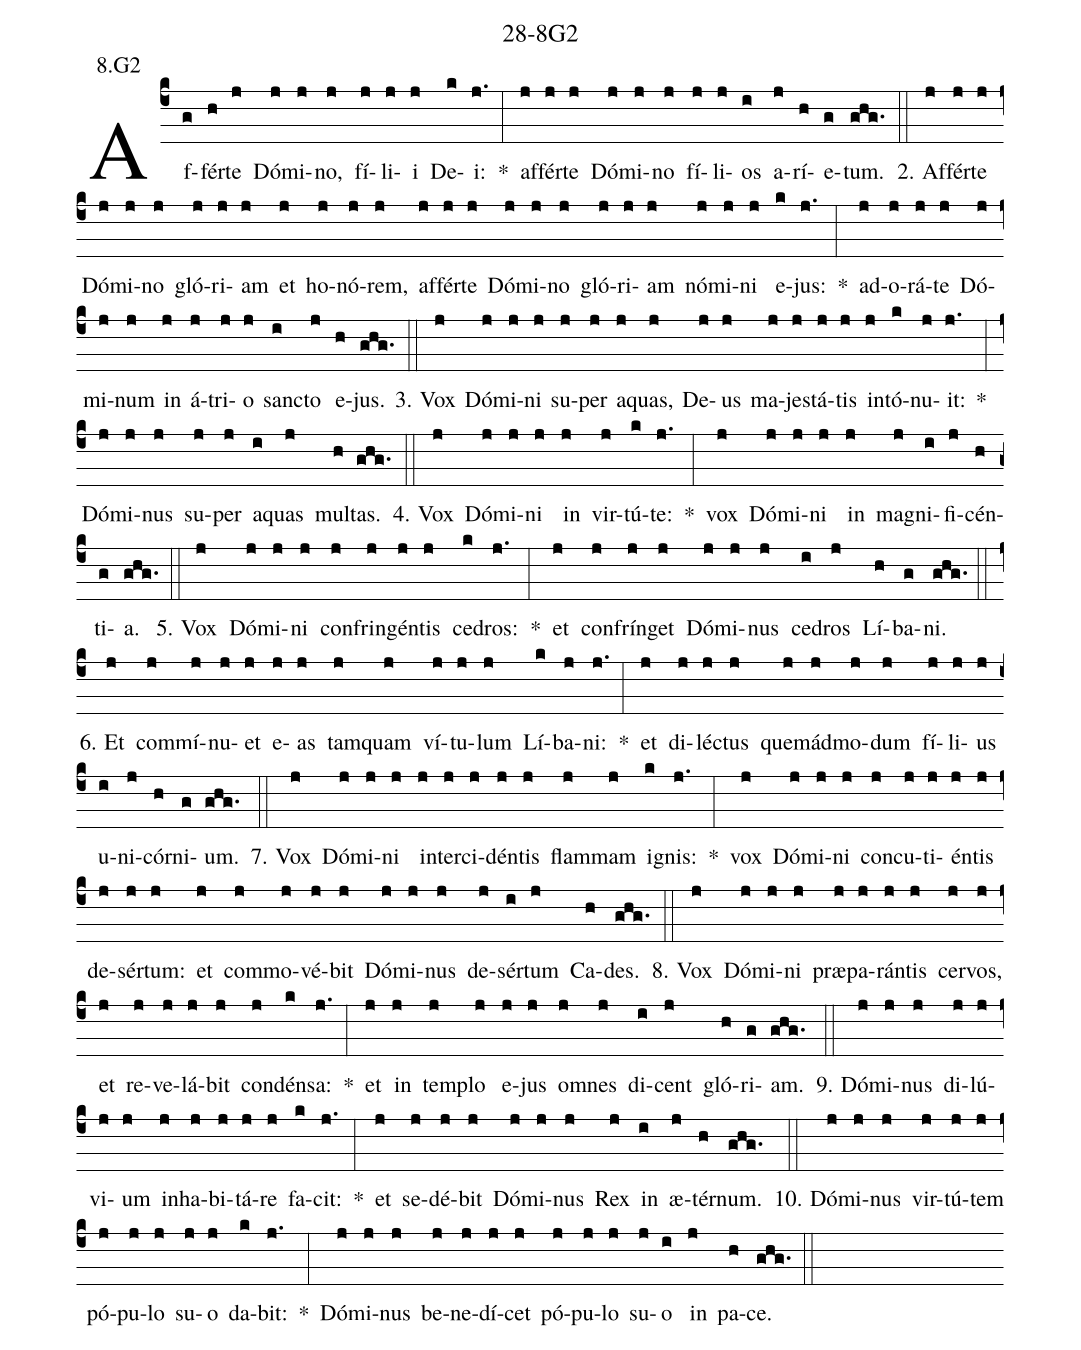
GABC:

name: 28-8G2;
annotation: 8.G2;
%%
(c4)Af(g)fér(h)te(j) Dó(j)mi(j)no,(j) fí(j)li(j)i(j) De(k)i:(j.) *(:) af(j)fér(j)te(j) Dó(j)mi(j)no(j) fí(j)li(j)os(i) a(j)rí(h)e(g)tum.(ghg.) (::)
2. Af(j)fér(j)te(j) Dó(j)mi(j)no(j) gló(j)ri(j)am(j) et(j) ho(j)nó(j)rem,(j) af(j)fér(j)te(j) Dó(j)mi(j)no(j) gló(j)ri(j)am(j) nó(j)mi(j)ni(j) e(k)jus:(j.) *(:) ad(j)o(j)rá(j)te(j) Dó(j)mi(j)num(j) in(j) á(j)tri(j)o(j) sanc(i)to(j) e(h)jus.(ghg.) (::)
3. Vox(j) Dó(j)mi(j)ni(j) su(j)per(j) a(j)quas,(j) De(j)us(j) ma(j)jes(j)tá(j)tis(j) in(j)tó(k)nu(j)it:(j.) *(:) Dó(j)mi(j)nus(j) su(j)per(j) a(i)quas(j) mul(h)tas.(ghg.) (::)
4. Vox(j) Dó(j)mi(j)ni(j) in(j) vir(j)tú(k)te:(j.) *(:) vox(j) Dó(j)mi(j)ni(j) in(j) ma(j)gni(i)fi(j)cén(h)ti(g)a.(ghg.) (::)
5. Vox(j) Dó(j)mi(j)ni(j) con(j)frin(j)gén(j)tis(j) ce(k)dros:(j.) *(:) et(j) con(j)frín(j)get(j) Dó(j)mi(j)nus(j) ce(i)dros(j) Lí(h)ba(g)ni.(ghg.) (::)
6. Et(j) com(j)mí(j)nu(j)et(j) e(j)as(j) tam(j)quam(j) ví(j)tu(j)lum(j) Lí(k)ba(j)ni:(j.) *(:) et(j) di(j)léc(j)tus(j) quem(j)ád(j)mo(j)dum(j) fí(j)li(j)us(j) u(i)ni(j)cór(h)ni(g)um.(ghg.) (::)
7. Vox(j) Dó(j)mi(j)ni(j) in(j)ter(j)ci(j)dén(j)tis(j) flam(j)mam(j) i(k)gnis:(j.) *(:) vox(j) Dó(j)mi(j)ni(j) con(j)cu(j)ti(j)én(j)tis(j) de(j)sér(j)tum:(j) et(j) com(j)mo(j)vé(j)bit(j) Dó(j)mi(j)nus(j) de(j)sér(i)tum(j) Ca(h)des.(ghg.) (::)
8. Vox(j) Dó(j)mi(j)ni(j) præ(j)pa(j)rán(j)tis(j) cer(j)vos,(j) et(j) re(j)ve(j)lá(j)bit(j) con(j)dén(k)sa:(j.) *(:) et(j) in(j) tem(j)plo(j) e(j)jus(j) om(j)nes(j) di(i)cent(j) gló(h)ri(g)am.(ghg.) (::)
9. Dó(j)mi(j)nus(j) di(j)lú(j)vi(j)um(j) in(j)ha(j)bi(j)tá(j)re(j) fa(k)cit:(j.) *(:) et(j) se(j)dé(j)bit(j) Dó(j)mi(j)nus(j) Rex(j) in(i) æ(j)tér(h)num.(ghg.) (::)
10. Dó(j)mi(j)nus(j) vir(j)tú(j)tem(j) pó(j)pu(j)lo(j) su(j)o(j) da(k)bit:(j.) *(:) Dó(j)mi(j)nus(j) be(j)ne(j)dí(j)cet(j) pó(j)pu(j)lo(j) su(j)o(i) in(j) pa(h)ce.(ghg.) (::)
